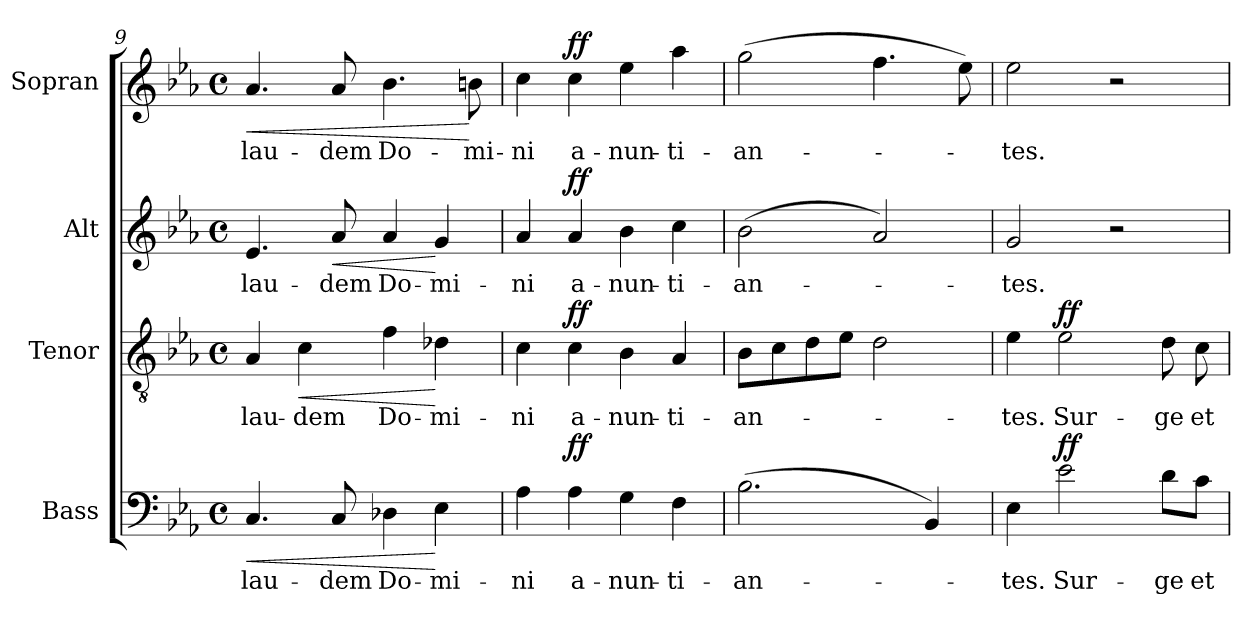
**kern	**text	**dynam	**kern	**text	**dynam	**kern	**text	**dynam	**kern	**text	**dynam
*part4	*part4	*part4	*part3	*part3	*part3	*part2	*part2	*part2	*part1	*part1	*part1
*staff4	*staff4	*staff4	*staff3	*staff3	*staff3	*staff2	*staff2	*staff2	*staff1	*staff1	*staff1
*I"Bass	*	*	*I"Tenor	*	*	*I"Alt	*	*	*I"Sopran	*	*
*I'B.	*	*	*I'T.	*	*	*I'A.	*	*	*I'S.	*	*
!!LO:LB:g=z
*clefF4	*	*	*clefGv2	*	*	*clefG2	*	*	*clefG2	*	*
*k[b-e-a-]	*	*	*k[b-e-a-]	*	*	*k[b-e-a-]	*	*	*k[b-e-a-]	*	*
*E-:	*	*	*E-:	*	*	*E-:	*	*	*E-:	*	*
*M4/4	*	*	*M4/4	*	*	*M4/4	*	*	*M4/4	*	*
*met(c)	*	*	*met(c)	*	*	*met(c)	*	*	*met(c)	*	*
=9	=9	=9	=9	=9	=9	=9	=9	=9	=9	=9	=9
!	!LO:LY:b	!LO:HP:b	!	!LO:LY:b	!	!	!LO:LY:b	!	!	!LO:LY:b	!LO:HP:b
4.C/	lau-	<	4A-/	lau-	.	4.e-/	lau-	.	4.a-/	lau-	<
!	!	!	!	!LO:LY:b	!LO:HP:b	!	!	!	!	!	!
.	.	.	4c\	-dem	<	.	.	.	.	.	.
!	!LO:LY:b	!	!	!	!	!	!LO:LY:b	!LO:HP:b	!	!LO:LY:b	!
8C/	-dem	.	.	.	.	8a-/	-dem	<	8a-/	-dem	.
!	!LO:LY:b	!	!	!LO:LY:b	!	!	!LO:LY:b	!	!	!LO:LY:b	!
4D-X\	Do-	.	4f\	Do-	.	4a-/	Do-	.	4.b-\	Do-	.
!	!LO:LY:b	!	!	!LO:LY:b	!	!	!LO:LY:b	!	!	!	!
4E-\	-mi-	[	4d-X\	-mi-	[	4g/	-mi-	[	.	.	.
!	!	!	!	!	!	!	!	!	!	!LO:LY:b	!
.	.	.	.	.	.	.	.	.	8bn\	-mi-	[
=10	=10	=10	=10	=10	=10	=10	=10	=10	=10	=10	=10
!	!LO:LY:b	!	!	!LO:LY:b	!	!	!LO:LY:b	!	!	!LO:LY:b	!
4A-\	-ni	.	4c\	-ni	.	4a-/	-ni	.	4cc\	-ni	.
!	!LO:LY:b	!LO:DY:a	!	!LO:LY:b	!LO:DY:a	!	!LO:LY:b	!LO:DY:a	!	!LO:LY:b	!LO:DY:a
4A-\	a-	ff	4c\	a-	ff	4a-/	a-	ff	4cc\	a-	ff
!	!LO:LY:b	!	!	!LO:LY:b	!	!	!LO:LY:b	!	!	!LO:LY:b	!
4G\	-nun-	.	4B-\	-nun-	.	4b-\	-nun-	.	4ee-\	-nun-	.
!	!LO:LY:b	!	!	!LO:LY:b	!	!	!LO:LY:b	!	!	!LO:LY:b	!
4F\	-ti-	.	4A-/	-ti-	.	4cc\	-ti-	.	4aa-\	-ti-	.
=11	=11	=11	=11	=11	=11	=11	=11	=11	=11	=11	=11
!	!LO:LY:b	!	!	!LO:LY:b	!	!	!LO:LY:b	!	!	!LO:LY:b	!
(>2.B-\	-an-	.	8B-\L	-an-	.	(>2b-\	-an-	.	(>2gg\	-an-	.
.	.	.	8c\	.	.	.	.	.	.	.	.
.	.	.	8d\	.	.	.	.	.	.	.	.
.	.	.	8e-\J	.	.	.	.	.	.	.	.
.	.	.	2d\	.	.	2a-/)	.	.	4.ff\	.	.
4BB-/)	.	.	.	.	.	.	.	.	.	.	.
.	.	.	.	.	.	.	.	.	8ee-\)	.	.
=12	=12	=12	=12	=12	=12	=12	=12	=12	=12	=12	=12
!	!LO:LY:b	!	!	!LO:LY:b	!	!	!LO:LY:b	!	!	!LO:LY:b	!
4E-\	-tes.	.	4e-\	-tes.	.	2g/	-tes.	.	2ee-\	-tes.	.
!	!LO:LY:b	!LO:DY:a	!	!LO:LY:b	!LO:DY:a	!	!	!	!	!	!
2e-\	Sur-	ff	2e-\	Sur-	ff	.	.	.	.	.	.
.	.	.	.	.	.	2r	.	.	2r	.	.
!	!LO:LY:b	!	!	!LO:LY:b	!	!	!	!	!	!	!
8d\L	-ge	.	8d\	-ge	.	.	.	.	.	.	.
!	!LO:LY:b	!	!	!LO:LY:b	!	!	!	!	!	!	!
8c\J	et	.	8c\	et	.	.	.	.	.	.	.
=	=	=	=	=	=	=	=	=	=	=	=
*-	*-	*-	*-	*-	*-	*-	*-	*-	*-	*-	*-
